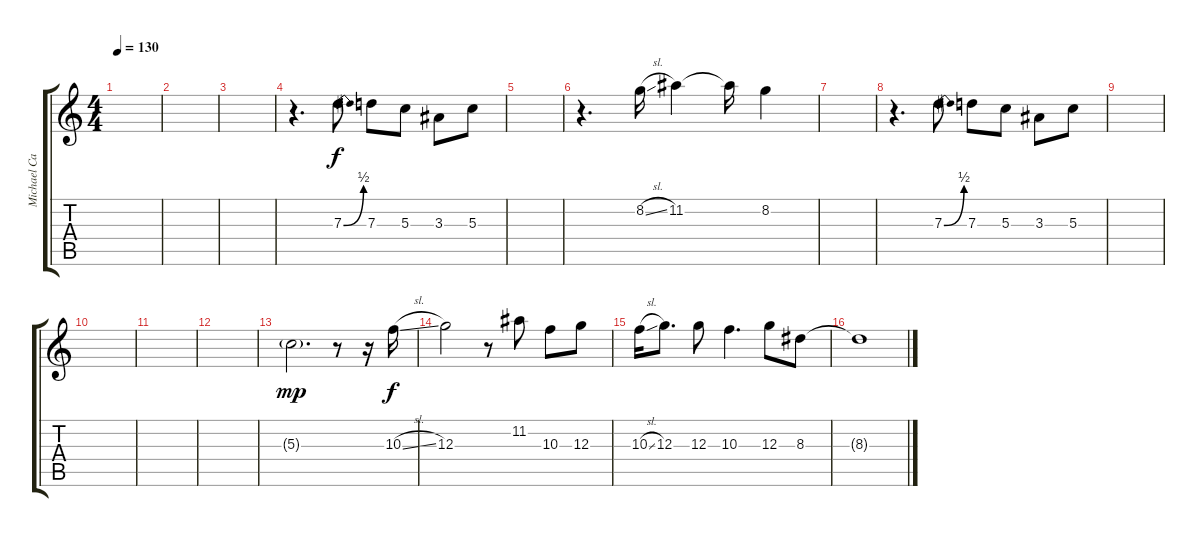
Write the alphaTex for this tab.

\track ("Michael Carrol" "Michael Ca") {instrument electricguitarjazz}
\staff {score tabs}
\tuning (E4 B3 G3 D3 A2 E2) {hide}
\ts (4 4)
\tempo 130
\clef g2
\ks c
|
|
|
r.4{d} 7.3{be (bend 0 0 60 2)}.8{dy f} 7.3.8 5.3.8 3.3.8 5.3.8 |
|
r.4{d} 8.2{sl}.16 11.2.4 11.2{t}.16 8.2.4 |
|
r.4{d} 7.3{be (bend 0 0 60 2)}.8 7.3.8 5.3.8 3.3.8 5.3.8 |
|
|
|
|
5.3{g}.2{d dy mp} r.8 r.16 10.3{sl}.16{dy f} |
12.3.2 r.8 11.2.8 10.3.8 12.3.8 |
10.3{sl}.16 12.3.8{d} 12.3.8 10.3.4{d} 12.3.8 8.3.8 |
8.3{t}.1
